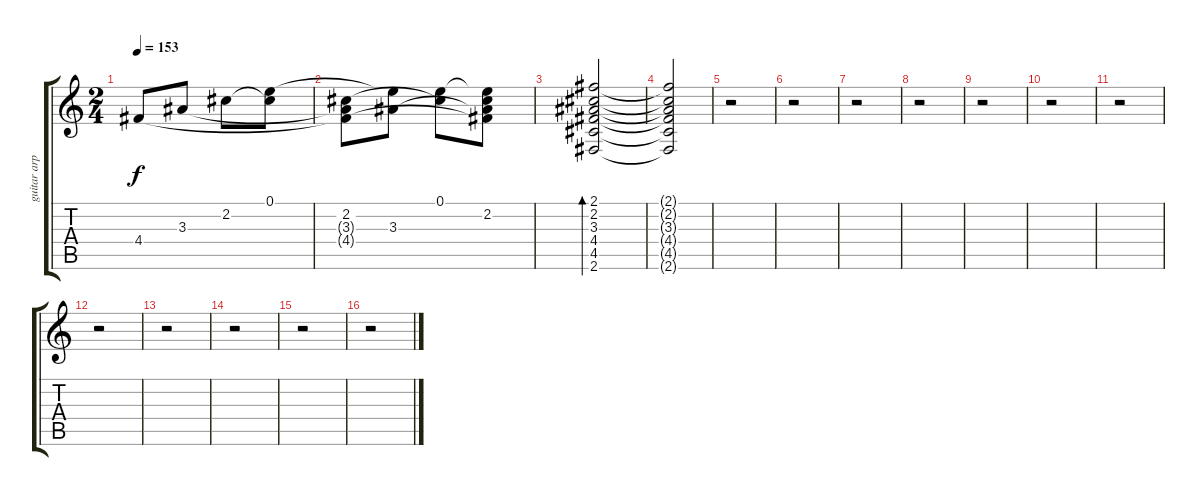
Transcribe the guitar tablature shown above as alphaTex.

\track ("guitar arpegio  left" "guitar arp") {instrument acousticguitarnylon}
\staff {score tabs}
\tuning (E4 B3 G3 D3 A2 E2) {hide}
\ts (2 4)
\tempo 153
\clef g2
\ks c
4.4.8{dy f} 3.3.8 2.2.8 (0.1 2.2{t}).8 |
(2.2 3.3{t} 4.4{t}).8 (0.1{t} 3.3).8 (0.1 2.2{t}).8 (0.1{t} 2.2 3.3{t} 4.4{t}).8 |
(2.1 2.2 3.3 4.4 4.5 2.6).2{bd 60} |
(2.1{t} 2.2{t} 3.3{t} 4.4{t} 4.5{t} 2.6{t}).2 |
r.2 |
r.2{volume 0} |
r.2 |
r.2 |
r.2 |
r.2 |
r.2 |
r.2 |
r.2 |
r.2 |
r.2 |
r.2
